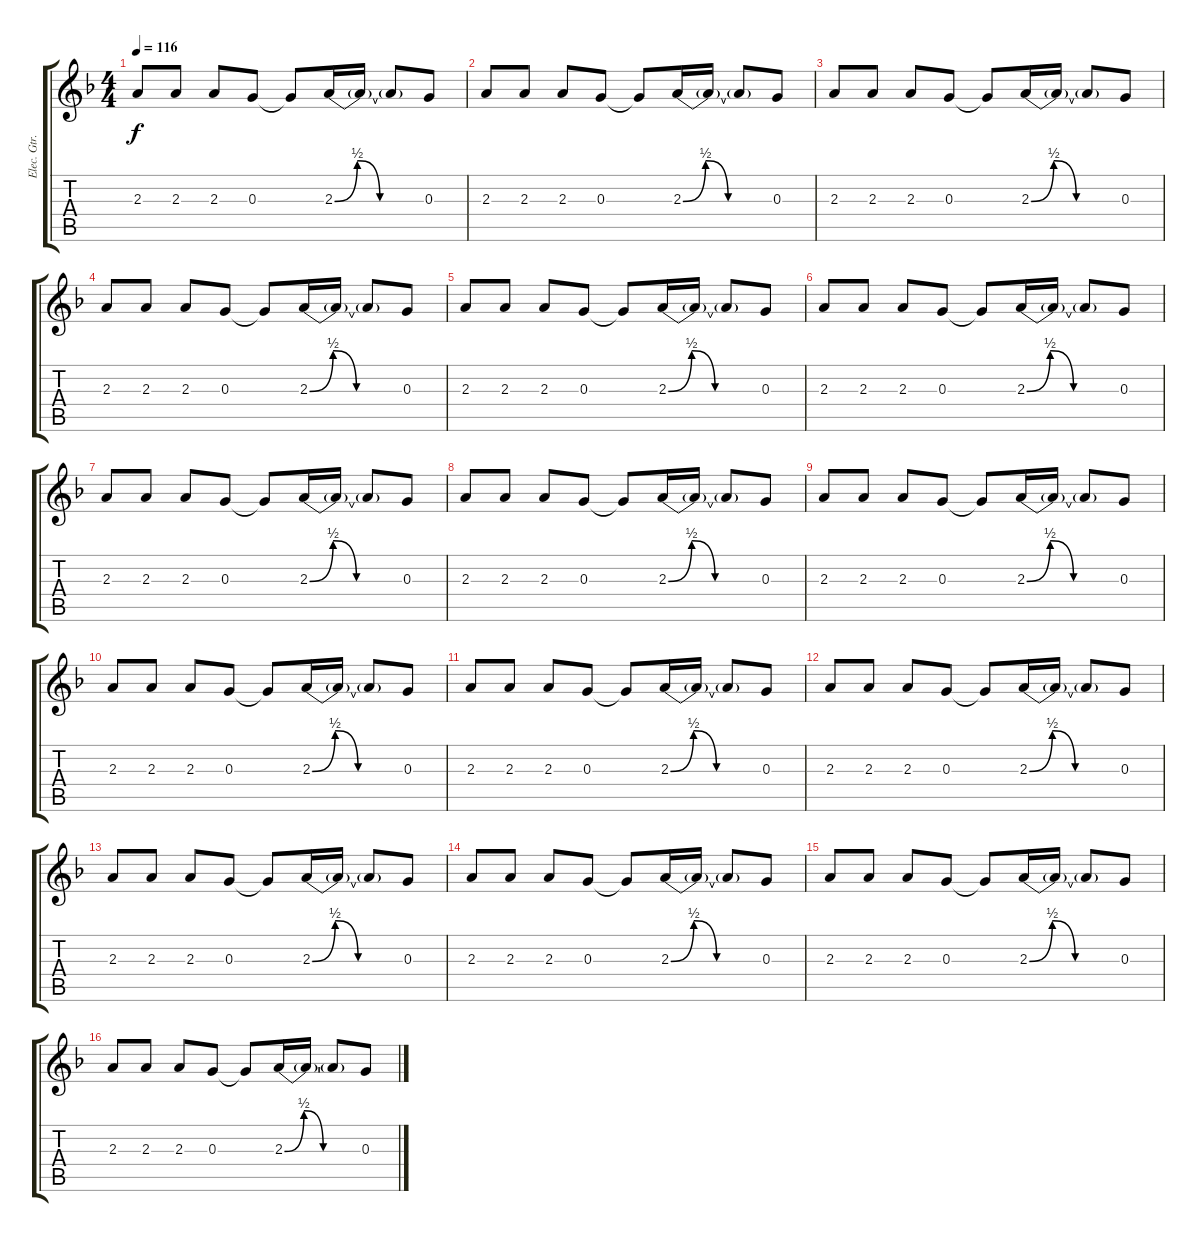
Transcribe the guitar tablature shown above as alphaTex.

\track ("Elec. Gtr." "Elec. Gtr.") {instrument distortionguitar}
\staff {score tabs}
\tuning (E4 B3 G3 D3 A2 E2) {hide}
\ts (4 4)
\tempo 116
\clef g2
\ks dminor
2.3.8{dy f} 2.3.8 2.3.8 0.3.8 0.3{t}.8 2.3{be (custom 0 0 15 2 30 0 38 0 60 0)}.16 2.3{t}.16 2.3{t}.8 0.3.8 |
2.3.8 2.3.8 2.3.8 0.3.8 0.3{t}.8 2.3{be (custom 0 0 15 2 30 0 38 0 60 0)}.16 2.3{t}.16 2.3{t}.8 0.3.8 |
2.3.8 2.3.8 2.3.8 0.3.8 0.3{t}.8 2.3{be (custom 0 0 15 2 30 0 38 0 60 0)}.16 2.3{t}.16 2.3{t}.8 0.3.8 |
2.3.8 2.3.8 2.3.8 0.3.8 0.3{t}.8 2.3{be (custom 0 0 15 2 30 0 38 0 60 0)}.16 2.3{t}.16 2.3{t}.8 0.3.8 |
2.3.8 2.3.8 2.3.8 0.3.8 0.3{t}.8 2.3{be (custom 0 0 15 2 30 0 38 0 60 0)}.16 2.3{t}.16 2.3{t}.8 0.3.8 |
2.3.8 2.3.8 2.3.8 0.3.8 0.3{t}.8 2.3{be (custom 0 0 15 2 30 0 38 0 60 0)}.16 2.3{t}.16 2.3{t}.8 0.3.8 |
2.3.8 2.3.8 2.3.8 0.3.8 0.3{t}.8 2.3{be (custom 0 0 15 2 30 0 38 0 60 0)}.16 2.3{t}.16 2.3{t}.8 0.3.8 |
2.3.8 2.3.8 2.3.8 0.3.8 0.3{t}.8 2.3{be (custom 0 0 15 2 30 0 38 0 60 0)}.16 2.3{t}.16 2.3{t}.8 0.3.8 |
2.3.8 2.3.8 2.3.8 0.3.8 0.3{t}.8 2.3{be (custom 0 0 15 2 30 0 38 0 60 0)}.16 2.3{t}.16 2.3{t}.8 0.3.8 |
2.3.8 2.3.8 2.3.8 0.3.8 0.3{t}.8 2.3{be (custom 0 0 15 2 30 0 38 0 60 0)}.16 2.3{t}.16 2.3{t}.8 0.3.8 |
2.3.8 2.3.8 2.3.8 0.3.8 0.3{t}.8 2.3{be (custom 0 0 15 2 30 0 38 0 60 0)}.16 2.3{t}.16 2.3{t}.8 0.3.8 |
2.3.8 2.3.8 2.3.8 0.3.8 0.3{t}.8 2.3{be (custom 0 0 15 2 30 0 38 0 60 0)}.16 2.3{t}.16 2.3{t}.8 0.3.8 |
2.3.8 2.3.8 2.3.8 0.3.8 0.3{t}.8 2.3{be (custom 0 0 15 2 30 0 38 0 60 0)}.16 2.3{t}.16 2.3{t}.8 0.3.8 |
2.3.8 2.3.8 2.3.8 0.3.8 0.3{t}.8 2.3{be (custom 0 0 15 2 30 0 38 0 60 0)}.16 2.3{t}.16 2.3{t}.8 0.3.8 |
2.3.8 2.3.8 2.3.8 0.3.8 0.3{t}.8 2.3{be (custom 0 0 15 2 30 0 38 0 60 0)}.16 2.3{t}.16 2.3{t}.8 0.3.8 |
2.3.8 2.3.8 2.3.8 0.3.8 0.3{t}.8 2.3{be (custom 0 0 15 2 30 0 38 0 60 0)}.16 2.3{t}.16 2.3{t}.8 0.3.8
